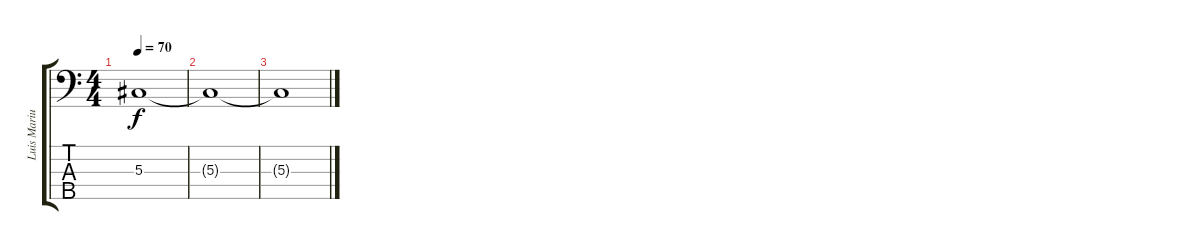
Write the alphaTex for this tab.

\track ("Luis Mariutti" "Luis Mariu") {instrument electricbassfinger}
\staff {score tabs}
\tuning (Gb2 Db2 Ab1 Eb1 Bb0) {hide}
\ts (4 4)
\tempo 70
\clef f4
\ks c
5.3{t}.1{dy f} |
5.3{t}.1 |
5.3{t}.1{volume 0}
